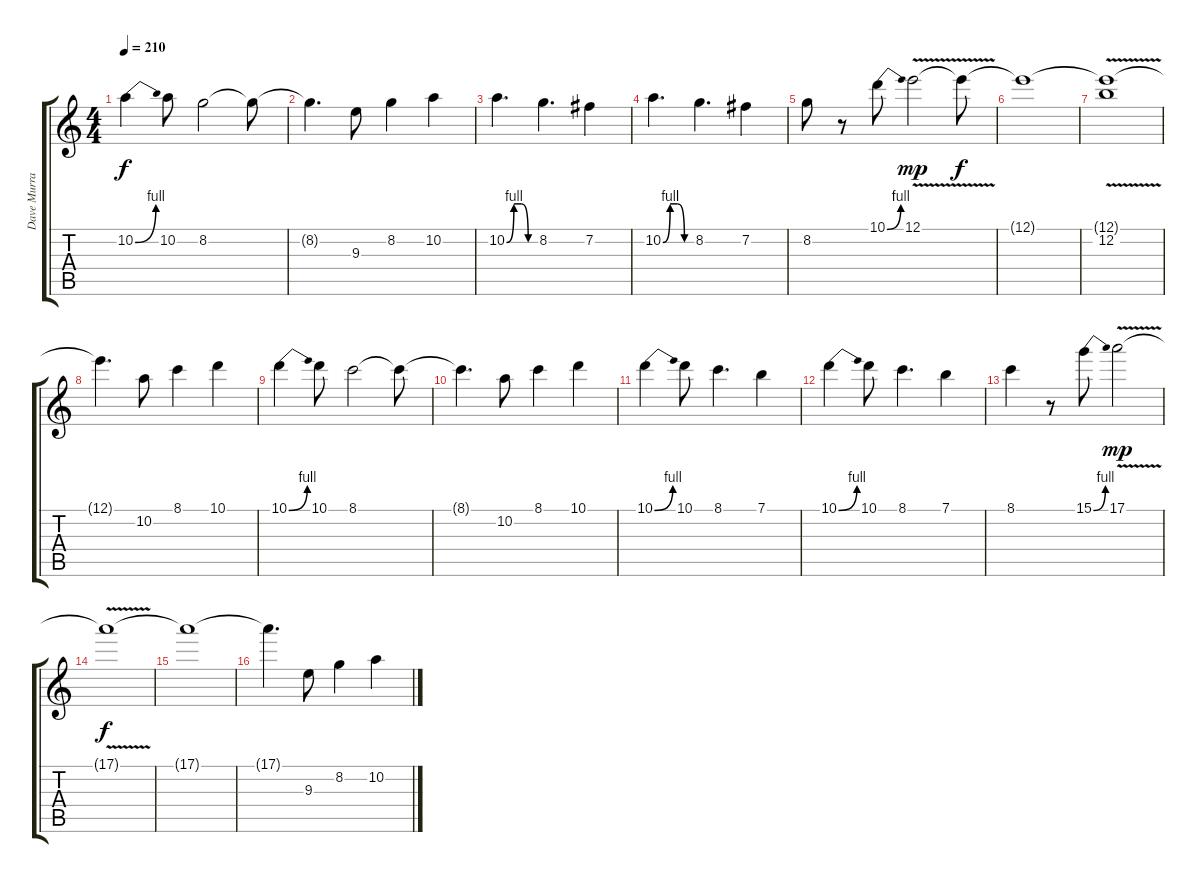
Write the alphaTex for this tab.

\track ("Dave Murray" "Dave Murra") {instrument distortionguitar}
\staff {score tabs}
\tuning (E4 B3 G3 D3 A2 E2) {hide}
\ts (4 4)
\tempo 210
\clef g2
\ks c
10.2{be (bend 0 0 60 4)}.4{dy f} 10.2.8 8.2.2 8.2{t}.8 |
8.2{t}.4{d} 9.3.8 8.2.4 10.2.4 |
10.2{be (custom 0 0 15 4 30 4 45 0 60 0)}.4{d} 8.2.4{d} 7.2.4 |
10.2{be (custom 0 0 15 4 30 4 45 0 60 0)}.4{d} 8.2.4{d} 7.2.4 |
8.2.8 r.8 10.1{be (bend 0 0 60 4)}.8 12.1{v}.2{dy mp} 12.1{t}.8{dy f} |
12.1{t}.1 |
(12.1{t} 12.2{v}).1 |
12.1{t}.4{d} 10.2.8 8.1.4 10.1.4 |
10.1{be (bend 0 0 60 4)}.4 10.1.8 8.1.2 8.1{t}.8 |
8.1{t}.4{d} 10.2.8 8.1.4 10.1.4 |
10.1{be (bend 0 0 60 4)}.4 10.1.8 8.1.4{d} 7.1.4 |
10.1{be (bend 0 0 60 4)}.4 10.1.8 8.1.4{d} 7.1.4 |
8.1.4 r.8 15.1{be (bend 0 0 60 4)}.8 17.1{v}.2{dy mp} |
17.1{t}.1{dy f} |
17.1{t}.1 |
17.1{t}.4{d} 9.3.8 8.2.4 10.2.4
